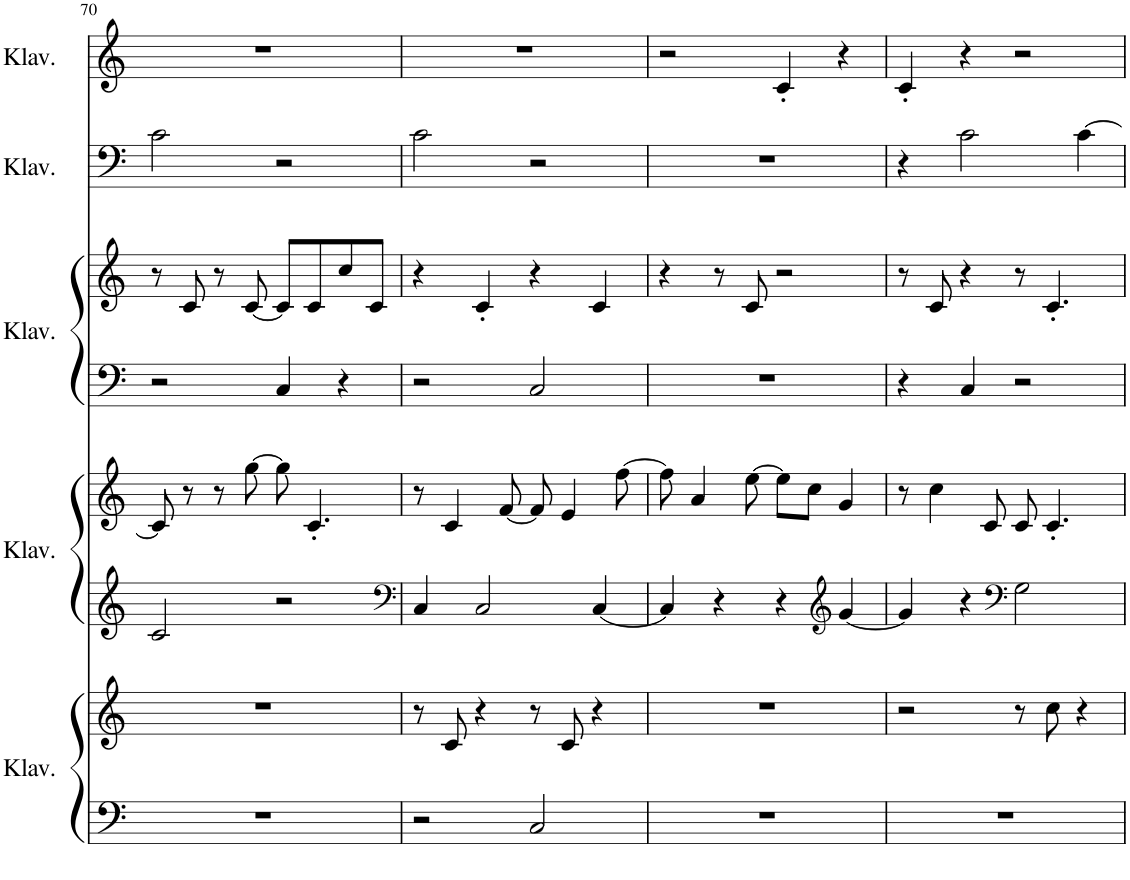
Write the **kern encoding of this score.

**kern	**kern	**kern	**kern	**kern	**kern	**kern	**kern
*part5	*part5	*part4	*part4	*part3	*part3	*part2	*part1
*staff8	*staff7	*staff6	*staff5	*staff4	*staff3	*staff2	*staff1
*I"Klavier	*	*I"Klavier	*	*I"Klavier	*	*I"Klavier	*I"Klavier
*I'Klav.	*	*I'Klav.	*	*I'Klav.	*	*I'Klav.	*I'Klav.
!!LO:PB:g=z
*clefF4	*clefG2	*clefG2	*clefG2	*clefF4	*clefG2	*clefF4	*clefG2
*k[]	*k[]	*k[]	*k[]	*k[]	*k[]	*k[]	*k[]
*M4/4	*M4/4	*M4/4	*M4/4	*M4/4	*M4/4	*M4/4	*M4/4
=70	=70	=70	=70	=70	=70	=70	=70
1r	1r	2c/	8c/]	2r	8r	2c\	1r
.	.	.	8r	.	8c/	.	.
.	.	.	8r	.	8r	.	.
.	.	.	[8gg\	.	[8c/	.	.
.	.	2r	8gg\]	4C/	8c/L]	2r	.
.	.	.	4.c'/	.	8c/	.	.
.	.	.	.	4r	8cc/	.	.
.	.	.	.	.	8c/J	.	.
=71	=71	=71	=71	=71	=71	=71	=71
*	*	*clefF4	*	*	*	*	*
2r	8r	4C/	8r	2r	4r	2c\	1r
.	8c/	.	4c/	.	.	.	.
.	4r	2C/	.	.	4c'/	.	.
.	.	.	[8f/	.	.	.	.
2C/	8r	.	8f/]	2C/	4r	2r	.
.	8c/	.	4e/	.	.	.	.
.	4r	[4C/	.	.	4c/	.	.
.	.	.	[8ff\	.	.	.	.
=72	=72	=72	=72	=72	=72	=72	=72
1r	1r	4C/]	8ff\]	1r	4r	1r	2r
.	.	.	4a/	.	.	.	.
.	.	4r	.	.	8r	.	.
.	.	.	[8ee\	.	8c/	.	.
.	.	4r	8ee\L]	.	2r	.	4c'/
.	.	.	8cc\J	.	.	.	.
*	*	*clefG2	*	*	*	*	*
.	.	[4g/	4g/	.	.	.	4r
=73	=73	=73	=73	=73	=73	=73	=73
1r	2r	4g/]	8r	4r	8r	4r	4c'/
.	.	.	4cc\	.	8c/	.	.
.	.	4r	.	4C/	4r	2c\	4r
.	.	.	8c/	.	.	.	.
*	*	*clefF4	*	*	*	*	*
.	8r	2G\	8c/	2r	8r	.	2r
.	8cc\	.	4.c'/	.	4.c'/	.	.
.	4r	.	.	.	.	[4c\	.
=	=	=	=	=	=	=	=
*-	*-	*-	*-	*-	*-	*-	*-
